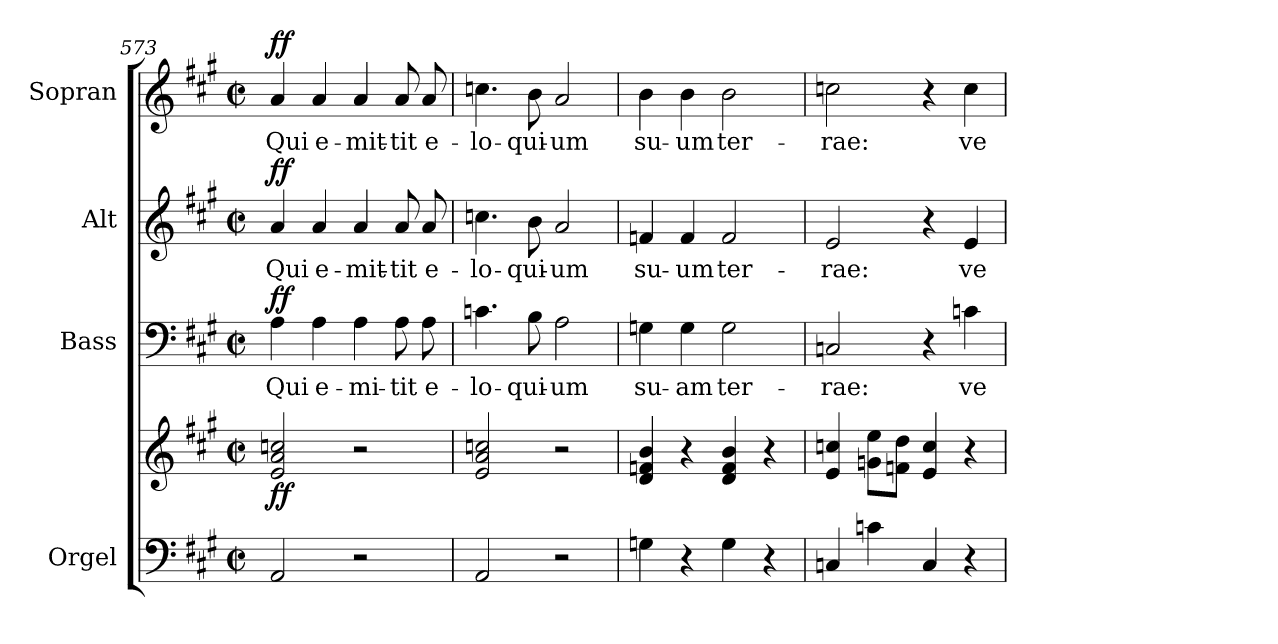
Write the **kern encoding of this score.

**kern	**kern	**dynam	**kern	**text	**dynam	**kern	**text	**dynam	**kern	**text	**dynam
*part4	*part4	*part4	*part3	*part3	*part3	*part2	*part2	*part2	*part1	*part1	*part1
*staff5	*staff4	*staff4/5	*staff3	*staff3	*staff3	*staff2	*staff2	*staff2	*staff1	*staff1	*staff1
*I"Orgel	*	*	*I"Bass	*	*	*I"Alt	*	*	*I"Sopran	*	*
*I'Org.	*	*	*I'B.	*	*	*I'A.	*	*	*I'S.	*	*
*clefF4	*clefG2	*	*clefF4	*	*	*clefG2	*	*	*clefG2	*	*
*k[f#c#g#]	*k[f#c#g#]	*	*k[f#c#g#]	*	*	*k[f#c#g#]	*	*	*k[f#c#g#]	*	*
*A:	*A:	*	*A:	*	*	*A:	*	*	*A:	*	*
*M2/2	*M2/2	*	*M2/2	*	*	*M2/2	*	*	*M2/2	*	*
*met(c|)	*met(c|)	*	*met(c|)	*	*	*met(c|)	*	*	*met(c|)	*	*
=573	=573	=573	=573	=573	=573	=573	=573	=573	=573	=573	=573
!	!	!LO:DY:b	!	!LO:LY:b	!LO:DY:a	!	!LO:LY:b	!LO:DY:a	!	!LO:LY:b	!LO:DY:a
2AA/	2e/ 2a/ 2ccn/	ff	4A\	Qui	ff	4a/	Qui	ff	4a/	Qui	ff
!	!	!	!	!LO:LY:b	!	!	!LO:LY:b	!	!	!LO:LY:b	!
.	.	.	4A\	e-	.	4a/	e-	.	4a/	e-	.
!	!	!	!	!LO:LY:b	!	!	!LO:LY:b	!	!	!LO:LY:b	!
2r	2r	.	4A\	-mi-	.	4a/	-mit-	.	4a/	-mit-	.
!	!	!	!	!LO:LY:b	!	!	!LO:LY:b	!	!	!LO:LY:b	!
.	.	.	8A\	-tit	.	8a/	-tit	.	8a/	-tit	.
!	!	!	!	!LO:LY:b	!	!	!LO:LY:b	!	!	!LO:LY:b	!
.	.	.	8A\	e-	.	8a/	e-	.	8a/	e-	.
=574	=574	=574	=574	=574	=574	=574	=574	=574	=574	=574	=574
!	!	!	!	!LO:LY:b	!	!	!LO:LY:b	!	!	!LO:LY:b	!
2AA/	2e/ 2a/ 2ccn/	.	4.cn\	-lo-	.	4.ccn\	-lo-	.	4.ccn\	-lo-	.
!	!	!	!	!LO:LY:b	!	!	!LO:LY:b	!	!	!LO:LY:b	!
.	.	.	8B\	-qui-	.	8b\	-qui-	.	8b\	-qui-	.
!	!	!	!	!LO:LY:b	!	!	!LO:LY:b	!	!	!LO:LY:b	!
2r	2r	.	2A\	-um	.	2a/	-um	.	2a/	-um	.
!!LO:LB:g=z
=575	=575	=575	=575	=575	=575	=575	=575	=575	=575	=575	=575
!	!	!	!	!LO:LY:b	!	!	!LO:LY:b	!	!	!LO:LY:b	!
4Gn\	4d/ 4fn/ 4b/	.	4Gn\	su-	.	4fn/	su-	.	4b\	su-	.
!	!	!	!	!LO:LY:b	!	!	!LO:LY:b	!	!	!LO:LY:b	!
4r	4r	.	4G\	-am	.	4f/	-um	.	4b\	-um	.
!	!	!	!	!LO:LY:b	!	!	!LO:LY:b	!	!	!LO:LY:b	!
4G\	4d/ 4f/ 4b/	.	2G\	ter-	.	2f/	ter-	.	2b\	ter-	.
4r	4r	.	.	.	.	.	.	.	.	.	.
=576	=576	=576	=576	=576	=576	=576	=576	=576	=576	=576	=576
!	!	!	!	!LO:LY:b	!	!	!LO:LY:b	!	!	!LO:LY:b	!
4Cn/	4e/ 4ccn/	.	2Cn/	-rae:	.	2e/	-rae:	.	2ccn\	-rae:	.
4cn\	8gn\ 8ee\L	.	.	.	.	.	.	.	.	.	.
.	8fn\ 8dd\J	.	.	.	.	.	.	.	.	.	.
4C/	4e/ 4cc/	.	4r	.	.	4r	.	.	4r	.	.
!	!	!	!	!LO:LY:b	!	!	!LO:LY:b	!	!	!LO:LY:b	!
4r	4r	.	4cn\	ve-	.	4e/	ve-	.	4cc\	ve-	.
=	=	=	=	=	=	=	=	=	=	=	=
*-	*-	*-	*-	*-	*-	*-	*-	*-	*-	*-	*-
